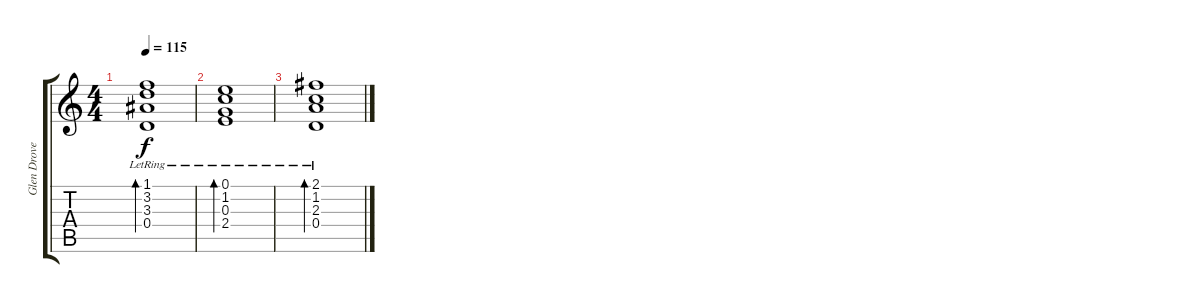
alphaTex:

\track ("Glen Drover" "Glen Drove") {instrument distortionguitar}
\staff {score tabs}
\tuning (E4 B3 G3 D3 A2 E2) {hide}
\ts (4 4)
\tempo 115
\clef g2
\ks c
(1.1 3.2 3.3 0.4{lr}).1{bd 120 dy f} |
(0.1 1.2 0.3 2.4{lr}).1{bd 120} |
(2.1 1.2 2.3 0.4{lr}).1{bd 120}
